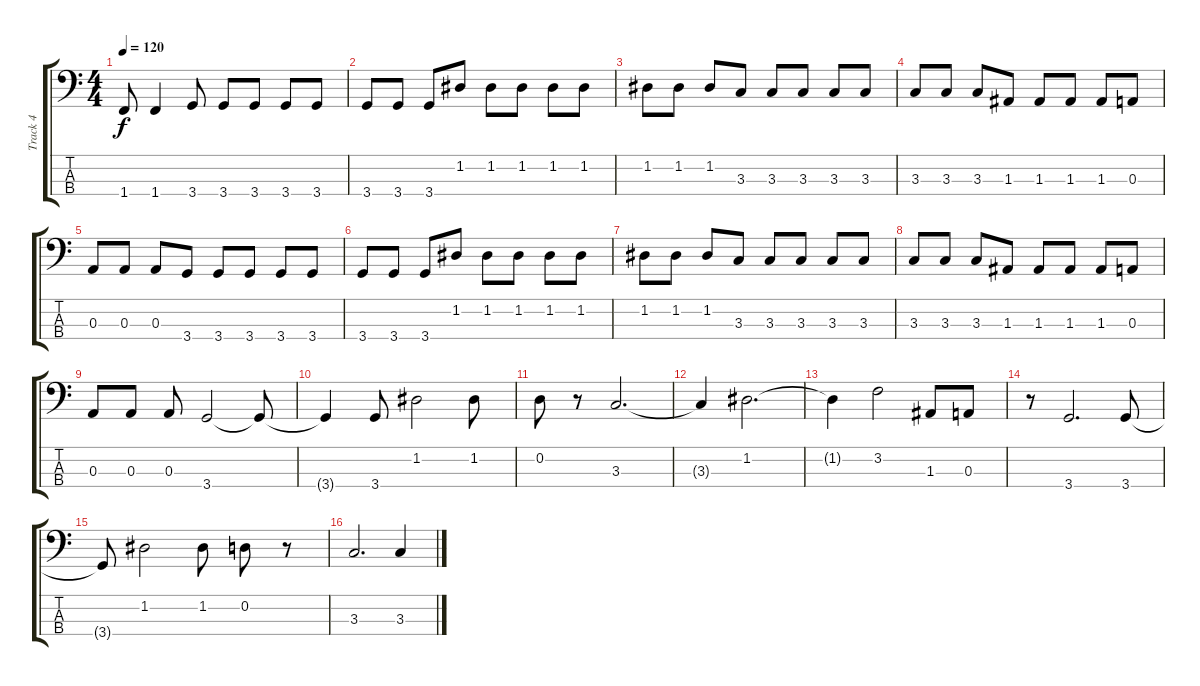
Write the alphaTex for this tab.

\track ("Track 4" "Track 4") {instrument electricbassfinger}
\staff {score tabs}
\tuning (G2 D2 A1 E1) {hide}
\ts (4 4)
\tempo 120
\clef f4
\ks c
1.4.8{dy f} 1.4.4 3.4.8 3.4.8 3.4.8 3.4.8 3.4.8 |
3.4.8 3.4.8 3.4.8 1.2.8 1.2.8 1.2.8 1.2.8 1.2.8 |
1.2.8 1.2.8 1.2.8 3.3.8 3.3.8 3.3.8 3.3.8 3.3.8 |
3.3.8 3.3.8 3.3.8 1.3.8 1.3.8 1.3.8 1.3.8 0.3.8 |
0.3.8 0.3.8 0.3.8 3.4.8 3.4.8 3.4.8 3.4.8 3.4.8 |
3.4.8 3.4.8 3.4.8 1.2.8 1.2.8 1.2.8 1.2.8 1.2.8 |
1.2.8 1.2.8 1.2.8 3.3.8 3.3.8 3.3.8 3.3.8 3.3.8 |
3.3.8 3.3.8 3.3.8 1.3.8 1.3.8 1.3.8 1.3.8 0.3.8 |
0.3.8 0.3.8 0.3.8 3.4.2 3.4{t}.8 |
3.4{t}.4 3.4.8 1.2.2 1.2.8 |
0.2.8 r.8 3.3.2{d} |
3.3{t}.4 1.2.2{d} |
1.2{t}.4 3.2.2 1.3.8 0.3.8 |
r.8 3.4.2{d} 3.4.8 |
3.4{t}.8 1.2.2 1.2.8 0.2.8 r.8 |
3.3.2{d} 3.3.4
